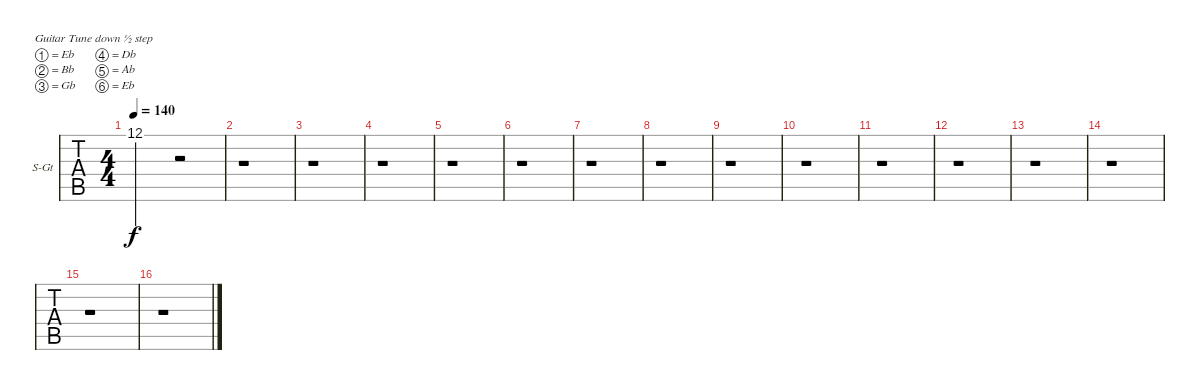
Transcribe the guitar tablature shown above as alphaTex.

\bracketExtendMode groupsimilarinstruments
\firstSystemTrackNameOrientation horizontal
\otherSystemsTrackNameOrientation horizontal
\track ("Clavier - Jens Johansson" "S-Gt") {instrument stringensemble1}
\staff {tabs}
\tuning (Eb4 Bb3 Gb3 Db3 Ab2 Eb2)
\displaytranspose 12
\ts (4 4)
\tempo 140
\clef g2
\ks c
12.1.2{dy f} r.2 |
r.1 |
r.1 |
r.1 |
r.1 |
r.1 |
r.1 |
r.1 |
r.1 |
r.1 |
r.1 |
r.1 |
r.1 |
r.1 |
r.1 |
r.1
